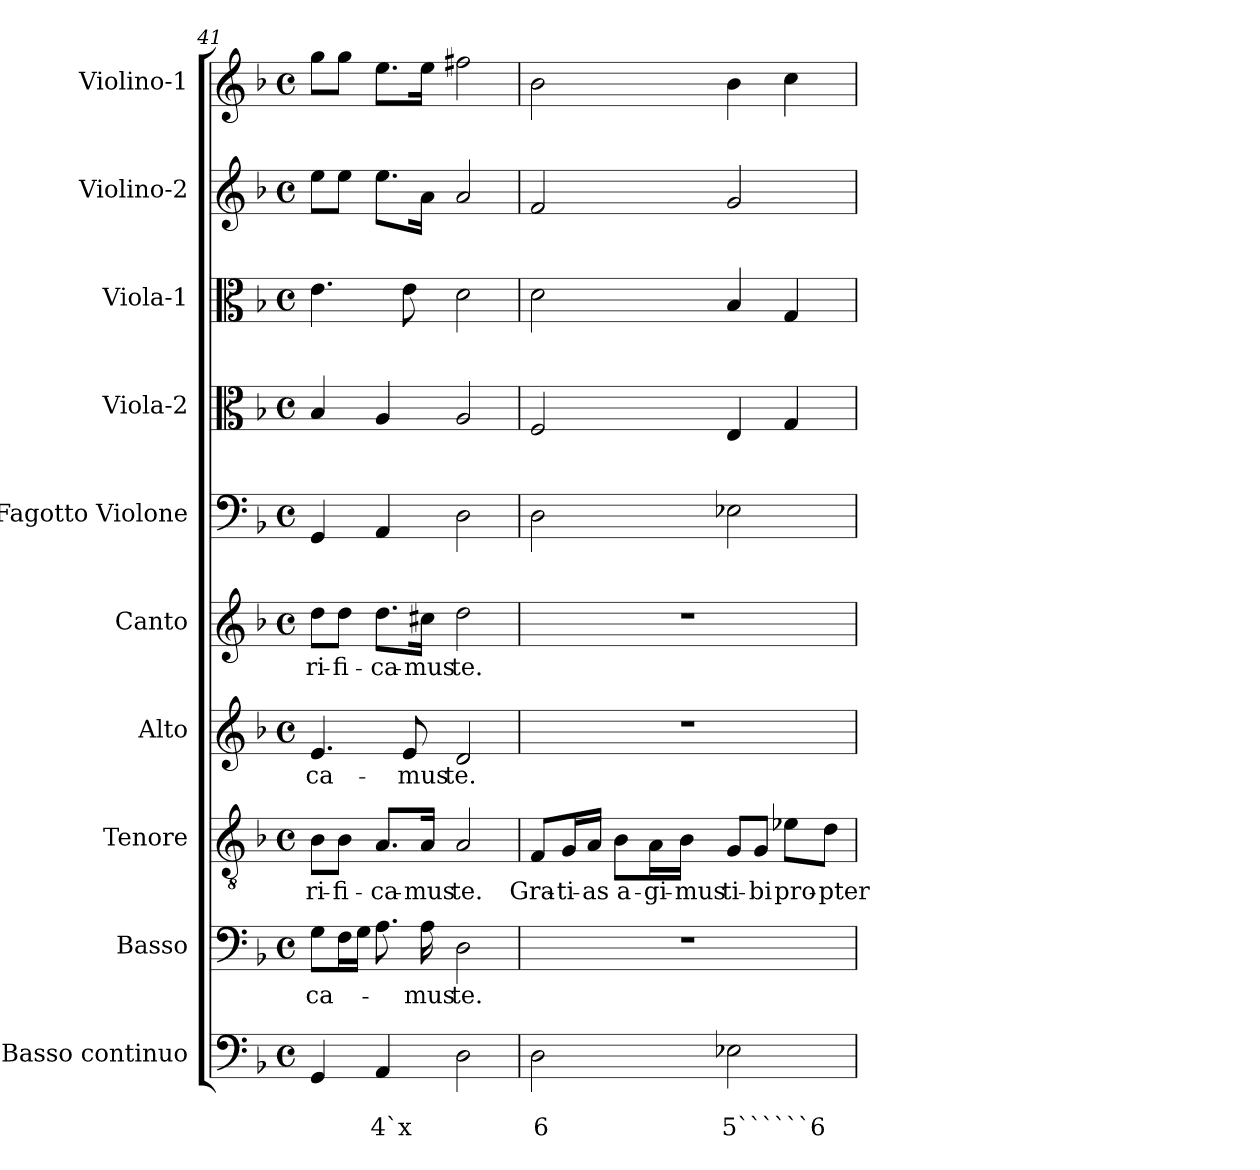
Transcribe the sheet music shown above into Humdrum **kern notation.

**kern	**text	**text	**kern	**text	**kern	**text	**kern	**text	**kern	**text	**kern	**kern	**kern	**kern	**kern
*part10	*part10	*part10	*part9	*part9	*part8	*part8	*part7	*part7	*part6	*part6	*part5	*part4	*part3	*part2	*part1
*staff10	*staff10	*staff10	*staff9	*staff9	*staff8	*staff8	*staff7	*staff7	*staff6	*staff6	*staff5	*staff4	*staff3	*staff2	*staff1
*I"Basso continuo	*	*	*I"Basso	*	*I"Tenore	*	*I"Alto	*	*I"Canto	*	*I"Fagotto Violone	*I"Viola-2	*I"Viola-1	*I"Violino-2	*I"Violino-1
*clefF4	*	*	*clefF4	*	*clefGv2	*	*clefG2	*	*clefG2	*	*clefF4	*clefC3	*clefC3	*clefG2	*clefG2
*k[b-]	*	*	*k[b-]	*	*k[b-]	*	*k[b-]	*	*k[b-]	*	*k[b-]	*k[b-]	*k[b-]	*k[b-]	*k[b-]
*F:	*	*	*F:	*	*F:	*	*F:	*	*F:	*	*F:	*F:	*F:	*F:	*F:
*M4/4	*	*	*M4/4	*	*M4/4	*	*M4/4	*	*M4/4	*	*M4/4	*M4/4	*M4/4	*M4/4	*M4/4
*met(c)	*	*	*met(c)	*	*met(c)	*	*met(c)	*	*met(c)	*	*met(c)	*met(c)	*met(c)	*met(c)	*met(c)
=41	=41	=41	=41	=41	=41	=41	=41	=41	=41	=41	=41	=41	=41	=41	=41
!	!	!	!	!LO:LY:b	!	!	!	!	!	!	!	!	!	!	!
!	!	!	!	!	!	!LO:LY:b	!	!	!	!	!	!	!	!	!
!	!	!	!	!	!	!	!	!LO:LY:b	!	!	!	!	!	!	!
!	!	!	!	!	!	!	!	!	!	!LO:LY:b	!	!	!	!	!
4GG/	.	.	8G\L	-ca-	8B-\L	-ri-	4.e/	-ca-	8dd\L	-ri-	4GG/	4B-/	4.e\	8ee\L	8gg\L
!	!	!	!	!	!	!LO:LY:b	!	!	!	!	!	!	!	!	!
!	!	!	!	!	!	!	!	!	!	!LO:LY:b	!	!	!	!	!
.	.	.	16F\L	.	8B-\J	-fi-	.	.	8dd\J	-fi-	.	.	.	8ee\J	8gg\J
.	.	.	16G\JJ	.	.	.	.	.	.	.	.	.	.	.	.
!	!	!LO:LY:b	!	!	!	!	!	!	!	!	!	!	!	!	!
!	!	!	!	!	!	!LO:LY:b	!	!	!	!	!	!	!	!	!
!	!	!	!	!	!	!	!	!	!	!LO:LY:b	!	!	!	!	!
4AA/	.	4`x	8.A\	.	8.A/L	-ca-	.	.	8.dd\L	-ca-	4AA/	4A/	.	8.ee\L	8.ee\L
!	!	!	!	!	!	!	!	!LO:LY:b	!	!	!	!	!	!	!
.	.	.	.	.	.	.	8e/	-mus	.	.	.	.	8e\	.	.
!	!	!	!	!LO:LY:b	!	!	!	!	!	!	!	!	!	!	!
!	!	!	!	!	!	!LO:LY:b	!	!	!	!	!	!	!	!	!
!	!	!	!	!	!	!	!	!	!	!LO:LY:b	!	!	!	!	!
.	.	.	16A\	-mus	16A/Jk	-mus	.	.	16cc#X\Jk	-mus	.	.	.	16a\Jk	16ee\Jk
!	!	!	!	!LO:LY:b	!	!	!	!	!	!	!	!	!	!	!
!	!	!	!	!	!	!LO:LY:b	!	!	!	!	!	!	!	!	!
!	!	!	!	!	!	!	!	!LO:LY:b	!	!	!	!	!	!	!
!	!	!	!	!	!	!	!	!	!	!LO:LY:b	!	!	!	!	!
2D\	.	.	2D\	te.	2A/	te.	2d/	te.	2dd\	te.	2D\	2A/	2d\	2a/	2ff#X\
=42	=42	=42	=42	=42	=42	=42	=42	=42	=42	=42	=42	=42	=42	=42	=42
!	!	!LO:LY:b	!	!	!	!	!	!	!	!	!	!	!	!	!
!	!	!	!	!	!	!LO:LY:b	!	!	!	!	!	!	!	!	!
2D\	.	6	1r	.	8F/L	Gra-	1r	.	1r	.	2D\	2F/	2d\	2f/	2b-\
!	!	!	!	!	!	!LO:LY:b	!	!	!	!	!	!	!	!	!
.	.	.	.	.	16G/L	-ti-	.	.	.	.	.	.	.	.	.
!	!	!	!	!	!	!LO:LY:b	!	!	!	!	!	!	!	!	!
.	.	.	.	.	16A/JJ	-as	.	.	.	.	.	.	.	.	.
!	!	!	!	!	!	!LO:LY:b	!	!	!	!	!	!	!	!	!
.	.	.	.	.	8B-\L	a-	.	.	.	.	.	.	.	.	.
!	!	!	!	!	!	!LO:LY:b	!	!	!	!	!	!	!	!	!
.	.	.	.	.	16A\L	-gi-	.	.	.	.	.	.	.	.	.
!	!	!	!	!	!	!LO:LY:b	!	!	!	!	!	!	!	!	!
.	.	.	.	.	16B-\JJ	-mus	.	.	.	.	.	.	.	.	.
!	!	!LO:LY:b	!	!	!	!	!	!	!	!	!	!	!	!	!
!	!	!	!	!	!	!LO:LY:b	!	!	!	!	!	!	!	!	!
2E-X\	.	5``````6	.	.	8G/L	ti-	.	.	.	.	2E-X\	4E/	4B-/	2g/	4b-\
!	!	!	!	!	!	!LO:LY:b	!	!	!	!	!	!	!	!	!
.	.	.	.	.	8G/J	-bi	.	.	.	.	.	.	.	.	.
!	!	!	!	!	!	!LO:LY:b	!	!	!	!	!	!	!	!	!
.	.	.	.	.	8e-X\L	pro-	.	.	.	.	.	4G/	4G/	.	4cc\
!	!	!	!	!	!	!LO:LY:b	!	!	!	!	!	!	!	!	!
.	.	.	.	.	8d\J	-pter	.	.	.	.	.	.	.	.	.
=	=	=	=	=	=	=	=	=	=	=	=	=	=	=	=
*-	*-	*-	*-	*-	*-	*-	*-	*-	*-	*-	*-	*-	*-	*-	*-
